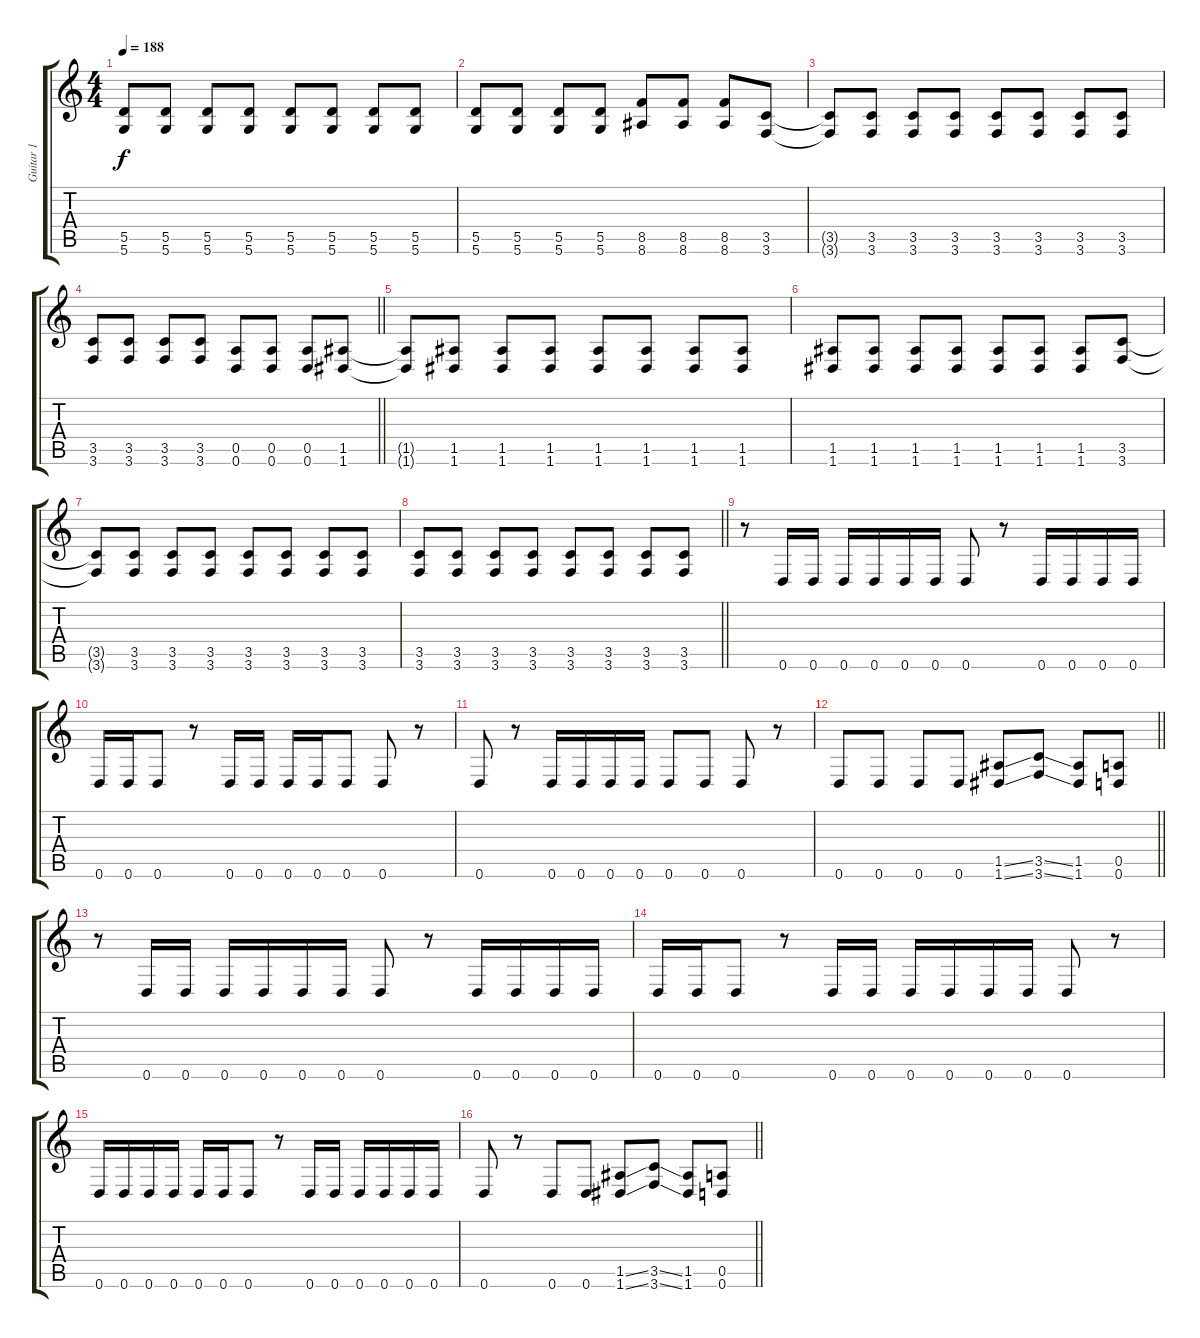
\track ("Guitar 1" "Guitar 1") {instrument distortionguitar}
\staff {score tabs}
\tuning (E4 B3 G3 D3 A2 D2) {hide}
\ts (4 4)
\tempo 188
\clef g2
\ks c
(5.5 5.6).8{dy f} (5.5 5.6).8 (5.5 5.6).8 (5.5 5.6).8 (5.5 5.6).8 (5.5 5.6).8 (5.5 5.6).8 (5.5 5.6).8 |
(5.5 5.6).8 (5.5 5.6).8 (5.5 5.6).8 (5.5 5.6).8 (8.5 8.6).8 (8.5 8.6).8 (8.5 8.6).8 (3.5 3.6).8 |
(3.5{t} 3.6{t}).8 (3.5 3.6).8 (3.5 3.6).8 (3.5 3.6).8 (3.5 3.6).8 (3.5 3.6).8 (3.5 3.6).8 (3.5 3.6).8 |
\barLineRight lightlight
(3.5 3.6).8 (3.5 3.6).8 (3.5 3.6).8 (3.5 3.6).8 (0.5 0.6).8 (0.5 0.6).8 (0.5 0.6).8 (1.5 1.6).8 |
(1.5{t} 1.6{t}).8 (1.5 1.6).8 (1.5 1.6).8 (1.5 1.6).8 (1.5 1.6).8 (1.5 1.6).8 (1.5 1.6).8 (1.5 1.6).8 |
(1.5 1.6).8 (1.5 1.6).8 (1.5 1.6).8 (1.5 1.6).8 (1.5 1.6).8 (1.5 1.6).8 (1.5 1.6).8 (3.5 3.6).8 |
(3.5{t} 3.6{t}).8 (3.5 3.6).8 (3.5 3.6).8 (3.5 3.6).8 (3.5 3.6).8 (3.5 3.6).8 (3.5 3.6).8 (3.5 3.6).8 |
\barLineRight lightlight
(3.5 3.6).8 (3.5 3.6).8 (3.5 3.6).8 (3.5 3.6).8 (3.5 3.6).8 (3.5 3.6).8 (3.5 3.6).8 (3.5 3.6).8 |
\section ("" "")
r.8 0.6.16 0.6.16 0.6.16 0.6.16 0.6.16 0.6.16 0.6.8 r.8 0.6.16 0.6.16 0.6.16 0.6.16 |
0.6.16 0.6.16 0.6.8 r.8 0.6.16 0.6.16 0.6.16 0.6.16 0.6.8 0.6.8 r.8 |
0.6.8 r.8 0.6.16 0.6.16 0.6.16 0.6.16 0.6.8 0.6.8 0.6.8 r.8 |
\barLineRight lightlight
0.6.8 0.6.8 0.6.8 0.6.8 (1.5{ss} 1.6{ss}).8 (3.5{ss} 3.6{ss}).8 (1.5 1.6).8 (0.5 0.6).8 |
r.8 0.6.16 0.6.16 0.6.16 0.6.16 0.6.16 0.6.16 0.6.8 r.8 0.6.16 0.6.16 0.6.16 0.6.16 |
0.6.16 0.6.16 0.6.8 r.8 0.6.16 0.6.16 0.6.16 0.6.16 0.6.16 0.6.16 0.6.8 r.8 |
0.6.16 0.6.16 0.6.16 0.6.16 0.6.16 0.6.16 0.6.8 r.8 0.6.16 0.6.16 0.6.16 0.6.16 0.6.16 0.6.16 |
\barLineRight lightlight
0.6.8 r.8 0.6.8 0.6.8 (1.5{ss} 1.6{ss}).8 (3.5{ss} 3.6{ss}).8 (1.5 1.6).8 (0.5 0.6).8
